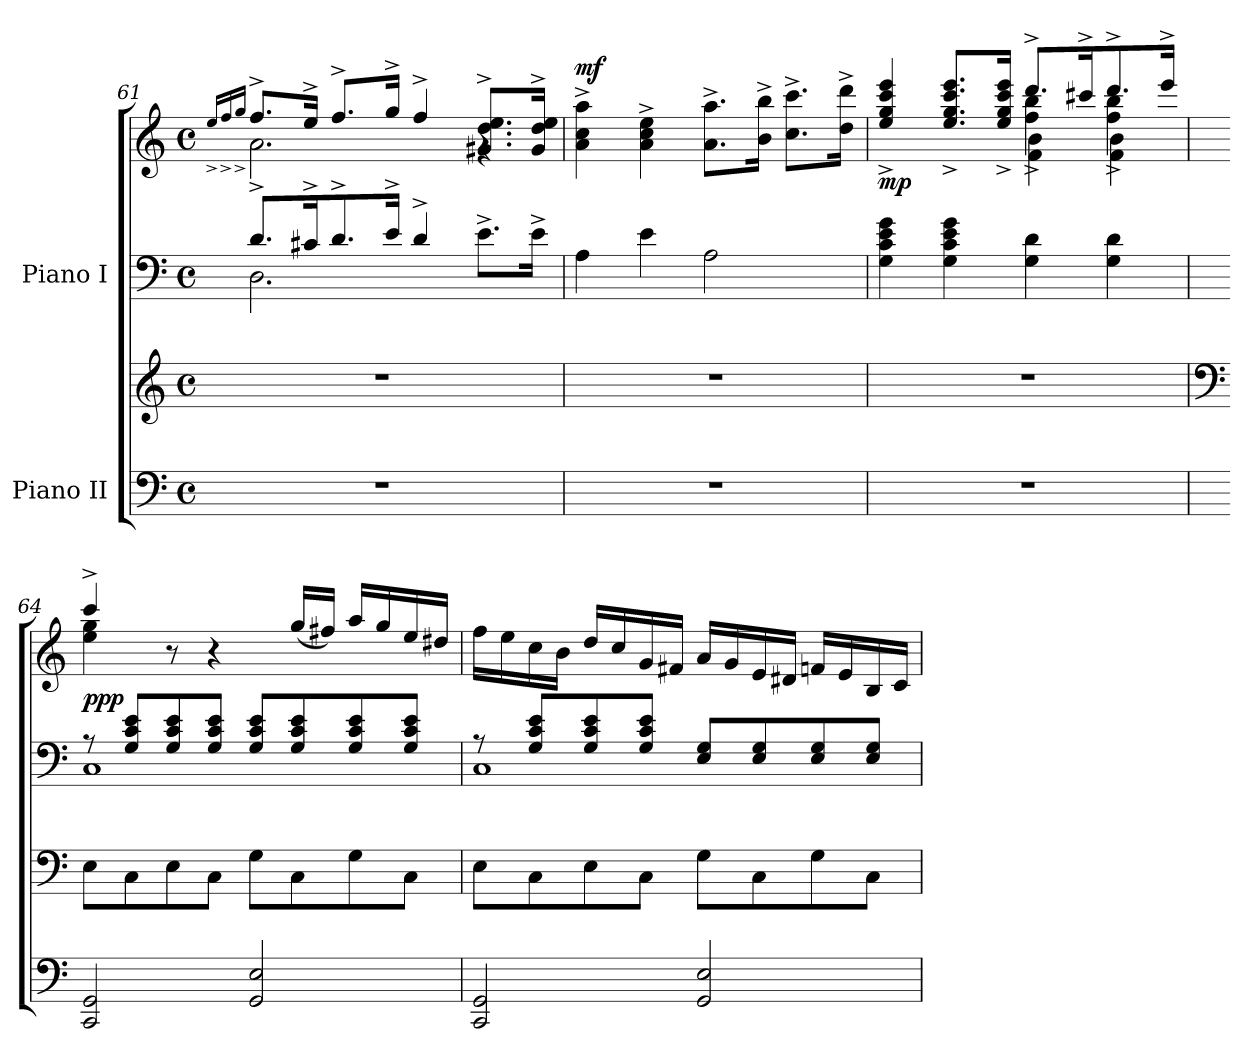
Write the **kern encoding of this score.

**kern	**kern	**kern	**kern	**dynam
*part2	*part2	*part1	*part1	*part1
*staff4	*staff3	*staff2	*staff1	*staff1/2
*I"Piano II	*	*I"Piano I	*	*
!!LO:LB:g=z
*clefF4	*clefG2	*clefF4	*clefG2	*
*k[]	*k[]	*k[]	*k[]	*
*M4/4	*M4/4	*M4/4	*M4/4	*
*met(c)	*met(c)	*met(c)	*met(c)	*
=61	=61	=61	=61	=61
.	.	.	16qee^/LL	.
.	.	.	16qff^/	.
.	.	.	16qgg^/JJ	.
*	*	*^	*^	*
1r	1r	8.d^/L	2.D\	8.ff^/L	2.a\	.
.	.	16c#X^/K	.	16ee^/Jk	.	.
.	.	8.d^/	.	8.ff^/L	.	.
.	.	16e^/Jk	.	16gg^/Jk	.	.
.	.	4d^/	.	4ff^/	.	.
.	.	8.e^\L	4ryy	8.g#X/^ 8.dd/^ 8.ee/^L	4rg	.
.	.	16e^\Jk	.	16g#/^ 16dd/^ 16ee/^Jk	.	.
*	*	*v	*v	*	*	*
*	*	*	*v	*v	*
=62	=62	=62	=62	=62
!	!	!	!	!LO:DY:a
1r	1r	4A\	4a\^ 4cc\^ 4aa\^	mf
.	.	4e\	4a\^ 4cc\^ 4ee\^	.
.	.	2A\	8.a\^ 8.aa\^L	.
.	.	.	16b\^ 16bb\^Jk	.
.	.	.	8.cc\^ 8.ccc\^L	.
.	.	.	16dd\^ 16ddd\^Jk	.
=63	=63	=63	=63	=63
*	*	*	*MM110	*
*	*	*^	*^	*
*	*	*	*	*	*^	*
!	!	!	!	!	!	!	!LO:DY:b
1r	1r	4G\ 4c\ 4e\ 4g\	2ryy	4ee/^ 4gg/^ 4ccc/^ 4eee/^	2ryy	2ryy	mp
.	.	4G\ 4c\ 4e\ 4g\	.	8.ee/^ 8.gg/^ 8.ccc/^ 8.eee/^L	.	.	.
.	.	.	.	16ee/^ 16gg/^ 16ccc/^ 16eee/^Jk	.	.	.
.	.	2ryy	4G\ 4d\	8.ddd^/L	4ff\^ 4bb\^	4f\ 4b\	.
.	.	.	.	16ccc#X^/K	.	.	.
.	.	.	4G\ 4d\	8.ddd^/	4ff\^ 4bb\^	4f\ 4b\	.
.	.	.	.	16eee^/Jk	.	.	.
*	*	*	*	*v	*v	*v	*
!!LO:PB:g=z
=64	=64	=64	=64	=64	=64
*	*clefF4	*	*	*	*
*	*	*	*	*MM120	*
*	*	*	*	*^	*
!	!	!	!	!	!	!LO:DY:a=2
!	!	!	!	!	!	!LO:DY:n=1:b
2CC/ 2GG/	8E\L	8r	1C	4ccc^/	4ee\ 4gg\	pp p
.	8C\	8G/ 8c/ 8e/L	.	.	.	.
.	8E\	8G/ 8c/ 8e/	.	8r	2.ryy	.
.	8C\J	8G/ 8c/ 8e/J	.	4r	.	.
2GG/ 2E/	8G\L	8G/ 8c/ 8e/L	.	.	.	.
.	8C\	8G/ 8c/ 8e/	.	(>16gg/LL	.	.
.	.	.	.	16ff#X/JJ)	.	.
.	8G\	8G/ 8c/ 8e/	.	16aa/LL	.	.
.	.	.	.	16gg/	.	.
.	8C\J	8G/ 8c/ 8e/J	.	16ee/	.	.
.	.	.	.	16dd#X/JJ	.	.
*	*	*	*	*v	*v	*
=65	=65	=65	=65	=65	=65
2CC/ 2GG/	8E\L	8r	1C	16ff\LL	.
.	.	.	.	16ee\	.
.	8C\	8G/ 8c/ 8e/L	.	16cc\	.
.	.	.	.	16b\JJ	.
.	8E\	8G/ 8c/ 8e/	.	16dd/LL	.
.	.	.	.	16cc/	.
.	8C\J	8G/ 8c/ 8e/J	.	16g/	.
.	.	.	.	16f#X/JJ	.
2GG/ 2E/	8G\L	8E/ 8G/L	.	16a/LL	.
.	.	.	.	16g/	.
.	8C\	8E/ 8G/	.	16e/	.
.	.	.	.	16d#X/JJ	.
.	8G\	8E/ 8G/	.	16fn/LL	.
.	.	.	.	16e/	.
.	8C\J	8E/ 8G/J	.	16B/	.
.	.	.	.	16c/JJ	.
*	*	*v	*v	*	*
=	=	=	=	=
*-	*-	*-	*-	*-
